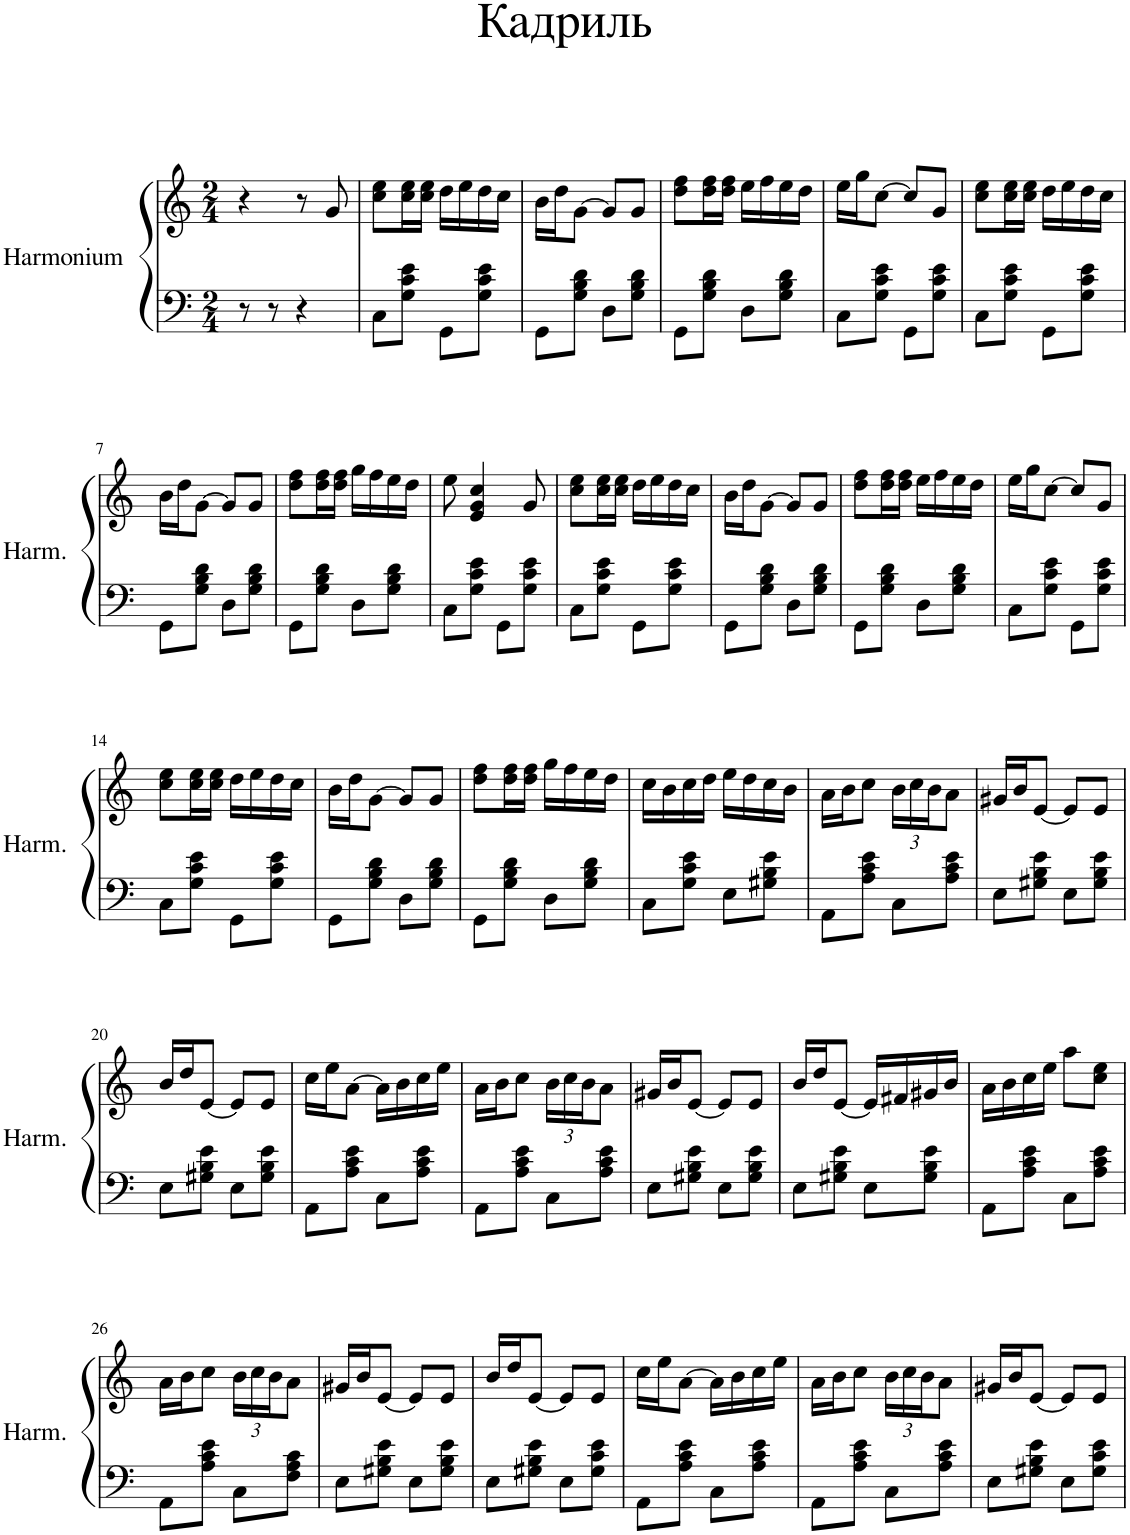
**kern	**kern
*part1	*part1
*staff2	*staff1
*I"Harmonium	*
*I'Harm.	*
*clefF4	*clefG2
*k[]	*k[]
*M2/4	*M2/4
=1	=1
8r	4r
8r	.
4r	8r
.	8g/
=2	=2
8C\L	8cc\ 8ee\L
8G\ 8c\ 8e\J	16cc\ 16ee\L
.	16cc\ 16ee\JJ
8GG\L	16dd\LL
.	16ee\
8G\ 8c\ 8e\J	16dd\
.	16cc\JJ
=3	=3
8GG\L	16b\LL
.	16dd\J
8G\ 8B\ 8d\J	[8g\J
8D\L	8g/L]
8G\ 8B\ 8d\J	8g/J
=4	=4
8GG\L	8dd\ 8ff\L
8G\ 8B\ 8d\J	16dd\ 16ff\L
.	16dd\ 16ff\JJ
8D\L	16ee\LL
.	16ff\
8G\ 8B\ 8d\J	16ee\
.	16dd\JJ
=5	=5
8C\L	16ee\LL
.	16gg\J
8G\ 8c\ 8e\J	[8cc\J
8GG\L	8cc/L]
8G\ 8c\ 8e\J	8g/J
=6	=6
8C\L	8cc\ 8ee\L
8G\ 8c\ 8e\J	16cc\ 16ee\L
.	16cc\ 16ee\JJ
8GG\L	16dd\LL
.	16ee\
8G\ 8c\ 8e\J	16dd\
.	16cc\JJ
!!LO:LB:g=z
=7	=7
8GG\L	16b\LL
.	16dd\J
8G\ 8B\ 8d\J	[8g\J
8D\L	8g/L]
8G\ 8B\ 8d\J	8g/J
=8	=8
8GG\L	8dd\ 8ff\L
8G\ 8B\ 8d\J	16dd\ 16ff\L
.	16dd\ 16ff\JJ
8D\L	16gg\LL
.	16ff\
8G\ 8B\ 8d\J	16ee\
.	16dd\JJ
=9	=9
8C\L	8ee\
8G\ 8c\ 8e\J	4e/ 4g/ 4cc/
8GG\L	.
8G\ 8c\ 8e\J	8g/
=10	=10
8C\L	8cc\ 8ee\L
8G\ 8c\ 8e\J	16cc\ 16ee\L
.	16cc\ 16ee\JJ
8GG\L	16dd\LL
.	16ee\
8G\ 8c\ 8e\J	16dd\
.	16cc\JJ
=11	=11
8GG\L	16b\LL
.	16dd\J
8G\ 8B\ 8d\J	[8g\J
8D\L	8g/L]
8G\ 8B\ 8d\J	8g/J
=12	=12
8GG\L	8dd\ 8ff\L
8G\ 8B\ 8d\J	16dd\ 16ff\L
.	16dd\ 16ff\JJ
8D\L	16ee\LL
.	16ff\
8G\ 8B\ 8d\J	16ee\
.	16dd\JJ
=13	=13
8C\L	16ee\LL
.	16gg\J
8G\ 8c\ 8e\J	[8cc\J
8GG\L	8cc/L]
8G\ 8c\ 8e\J	8g/J
!!LO:LB:g=z
=14	=14
8C\L	8cc\ 8ee\L
8G\ 8c\ 8e\J	16cc\ 16ee\L
.	16cc\ 16ee\JJ
8GG\L	16dd\LL
.	16ee\
8G\ 8c\ 8e\J	16dd\
.	16cc\JJ
=15	=15
8GG\L	16b\LL
.	16dd\J
8G\ 8B\ 8d\J	[8g\J
8D\L	8g/L]
8G\ 8B\ 8d\J	8g/J
=16	=16
8GG\L	8dd\ 8ff\L
8G\ 8B\ 8d\J	16dd\ 16ff\L
.	16dd\ 16ff\JJ
8D\L	16gg\LL
.	16ff\
8G\ 8B\ 8d\J	16ee\
.	16dd\JJ
=17	=17
8C\L	16cc\LL
.	16b\
8G\ 8c\ 8e\J	16cc\
.	16dd\JJ
8E\L	16ee\LL
.	16dd\
8G#X\ 8B\ 8e\J	16cc\
.	16b\JJ
=18	=18
8AA\L	16a\LL
.	16b\J
8A\ 8c\ 8e\J	8cc\J
*	*Xbrackettup
8C\L	24b\LL
.	24cc\
.	24b\J
8A\ 8c\ 8e\J	8a\J
=19	=19
8E\L	16g#X/LL
.	16b/J
8G#X\ 8B\ 8e\J	[8e/J
8E\L	8e/L]
8G#\ 8B\ 8e\J	8e/J
!!LO:LB:g=z
=20	=20
8E\L	16b/LL
.	16dd/J
8G#X\ 8B\ 8e\J	[8e/J
8E\L	8e/L]
8G#\ 8B\ 8e\J	8e/J
=21	=21
8AA\L	16cc\LL
.	16ee\J
8A\ 8c\ 8e\J	[8a\J
8C\L	16a\LL]
.	16b\
8A\ 8c\ 8e\J	16cc\
.	16ee\JJ
=22	=22
8AA\L	16a\LL
.	16b\J
8A\ 8c\ 8e\J	8cc\J
8C\L	24b\LL
.	24cc\
.	24b\J
8A\ 8c\ 8e\J	8a\J
=23	=23
8E\L	16g#X/LL
.	16b/J
8G#X\ 8B\ 8e\J	[8e/J
8E\L	8e/L]
8G#\ 8B\ 8e\J	8e/J
=24	=24
8E\L	16b/LL
.	16dd/J
8G#X\ 8B\ 8e\J	[8e/J
8E\L	16e/LL]
.	16f#X/
8G#\ 8B\ 8e\J	16g#X/
.	16b/JJ
=25	=25
8AA\L	16a\LL
.	16b\
8A\ 8c\ 8e\J	16cc\
.	16ee\JJ
8C\L	8aa\L
8A\ 8c\ 8e\J	8cc\ 8ee\J
!!LO:LB:g=z
=26	=26
8AA\L	16a\LL
.	16b\J
8A\ 8c\ 8e\J	8cc\J
8C\L	24b\LL
.	24cc\
.	24b\J
8F\ 8A\ 8c\J	8a\J
=27	=27
8E\L	16g#X/LL
.	16b/J
8G#X\ 8B\ 8e\J	[8e/J
8E\L	8e/L]
8G#\ 8B\ 8e\J	8e/J
=28	=28
8E\L	16b/LL
.	16dd/J
8G#X\ 8B\ 8e\J	[8e/J
8E\L	8e/L]
8G#\ 8c\ 8e\J	8e/J
=29	=29
8AA\L	16cc\LL
.	16ee\J
8A\ 8c\ 8e\J	[8a\J
8C\L	16a\LL]
.	16b\
8A\ 8c\ 8e\J	16cc\
.	16ee\JJ
=30	=30
8AA\L	16a\LL
.	16b\J
8A\ 8c\ 8e\J	8cc\J
8C\L	24b\LL
.	24cc\
.	24b\J
8A\ 8c\ 8e\J	8a\J
=31	=31
8E\L	16g#X/LL
.	16b/J
8G#X\ 8B\ 8e\J	[8e/J
8E\L	8e/L]
8G#\ 8c\ 8e\J	8e/J
=	=
*-	*-
